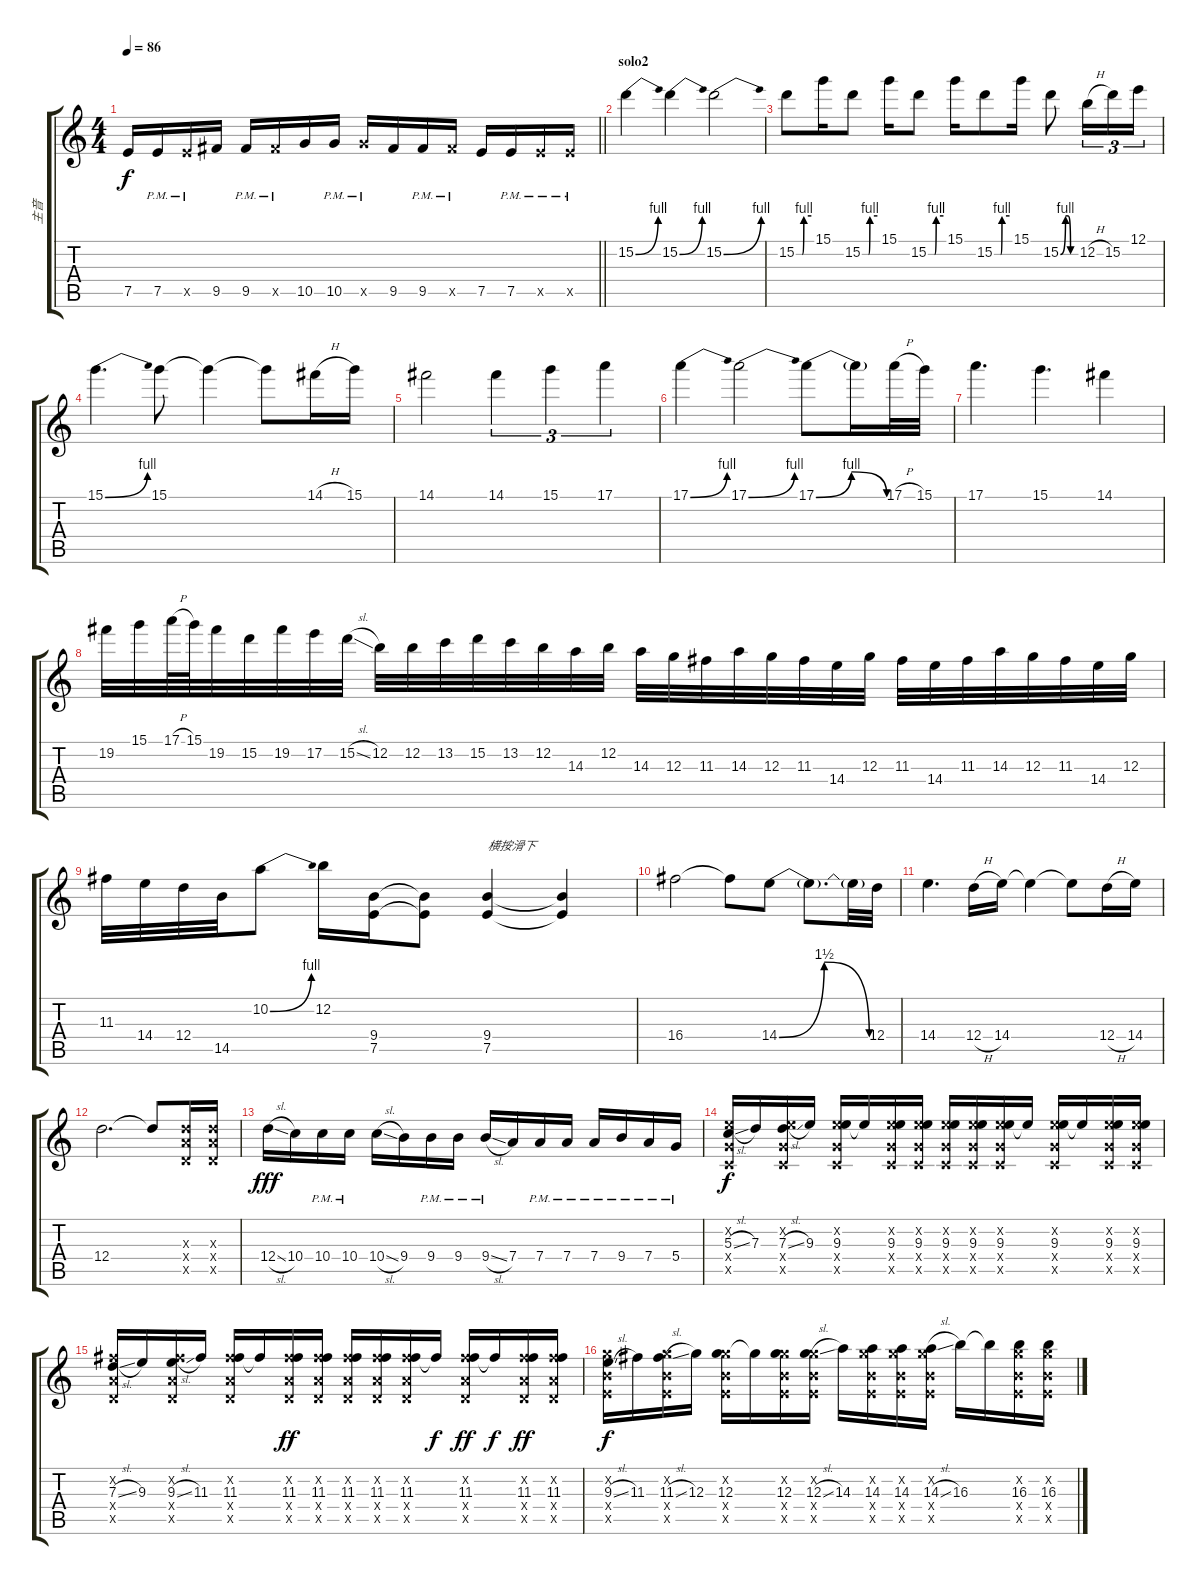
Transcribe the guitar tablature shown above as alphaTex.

\track ("主音" "主音") {instrument electricguitarclean}
\staff {score tabs}
\tuning (E4 B3 G3 D3 A2 E2) {hide}
\ts (4 4)
\tempo 86
\clef g2
\barLineRight lightlight
\ks c
7.5.16{dy f} 7.5{pm}.16 7.5{pm x}.16 9.5.16 9.5{pm}.16 9.5{pm x}.16 10.5.16 10.5{pm}.16 10.5{pm x}.16 9.5.16 9.5{pm}.16 9.5{pm x}.16 7.5.16 7.5{pm}.16 7.5{pm x}.16 7.5{pm x}.16 |
\section ("" "solo2")
15.2{be (bend 0 0 60 4)}.4{volume 16 instrument overdrivenguitar} 15.2{be (bend 0 0 60 4)}.4 15.2{be (bend 0 0 60 4)}.2 |
15.2{be (custom 0 0 24 0 30 4 60 4)}.8 15.1.16 15.2{be (custom 0 0 25 0 30 4 60 4)}.8 15.1.16 15.2{be (custom 0 0 25 0 31 4 60 4)}.8 15.1.16 15.2{be (custom 0 0 25 0 30 4 60 4)}.8 15.1.16 15.2{be (custom 0 0 20 4 30 4 40 0 60 0)}.8 12.2{h}.16{tu (3 2)} 15.2.16{tu (3 2)} 12.1.16{tu (3 2)} |
15.1{be (bend 0 0 60 4)}.4{d} 15.1.8 15.1{t}.4 15.1{t}.8 14.1{h}.16 15.1.16 |
14.1.2 14.1.4{tu (3 2)} 15.1.4{tu (3 2)} 17.1.4{tu (3 2)} |
17.1{be (bend 0 0 60 4)}.4 17.1{be (bend 0 0 60 4)}.2 17.1{be (bendrelease 0 0 15 4 55 4 60 0)}.8 17.1{t}.16 17.1{h}.32 15.1.32 |
17.1.4{d} 15.1.4{d} 14.1.4 |
19.2.32 15.1.32 17.1{h}.64 15.1.64 19.2.32 15.2.32 19.2.32 17.2.32 15.2{sl}.32 12.2.32 12.2.32 13.2.32 15.2.32 13.2.32 12.2.32 14.3.32 12.2.32 14.3.32 12.3.32 11.3.32 14.3.32 12.3.32 11.3.32 14.4.32 12.3.32 11.3.32 14.4.32 11.3.32 14.3.32 12.3.32 11.3.32 14.4.32 12.3.32 |
11.3.32 14.4.32 12.4.32 14.5.32 10.2{be (bend 0 0 60 4)}.8{instrument guitarharmonics} 12.2.16{instrument distortionguitar} (9.4 7.5).16 (9.4{t} 7.5{t}).8 (9.4 7.5).4{txt "横按滑下"} (9.4{t} 7.5{t}).4 |
16.4.2 16.4{t}.8 14.4{be (bendrelease 0 0 15 6 45 6 60 0)}.8 14.4{t}.8{d} 14.4{t}.32 12.4.32 |
14.4.4{d} 12.4{h}.16 14.4.16 14.4{t}.4 14.4{t}.8 12.4{h}.16 14.4.16 |
12.4.2{d} 12.4{t}.8 (7.3{x} 7.4{x} 5.5{x}).16 (7.3{x} 7.4{x} 5.5{x}).16 |
12.4{sl}.16{dy fff} 10.4.16 10.4{pm}.16 10.4{pm}.16 10.4{sl}.16 9.4.16 9.4{pm}.16 9.4{pm}.16 9.4{sl pm}.16 7.4.16 7.4{pm}.16 7.4{pm}.16 7.4{pm}.16 9.4{pm}.16 7.4{pm}.16 5.4{pm}.16 |
(5.2{x} 5.3{sl} 5.4{x} 3.5{x}).16{dy f} 7.3.16 (5.2{x} 7.3{sl} 5.4{x} 3.5{x}).16 9.3.16 (5.2{x} 9.3 5.4{x} 3.5{x}).16 9.3{t}.16 (5.2{x} 9.3 5.4{x} 3.5{x}).16 (5.2{x} 9.3 5.4{x} 3.5{x}).16 (5.2{x} 9.3 5.4{x} 3.5{x}).16 (5.2{x} 9.3 5.4{x} 3.5{x}).16 (5.2{x} 9.3 5.4{x} 3.5{x}).16 9.3{t}.16 (5.2{x} 9.3 5.4{x} 3.5{x}).16 9.3{t}.16 (5.2{x} 9.3 5.4{x} 3.5{x}).16 (5.2{x} 9.3 5.4{x} 3.5{x}).16 |
(7.2{x} 7.3{sl} 7.4{x} 5.5{x}).16 9.3.16 (7.2{x} 9.3{sl} 7.4{x} 5.5{x}).16 11.3.16 (7.2{x} 11.3 7.4{x} 5.5{x}).16 11.3{t}.16 (7.2{x} 11.3 7.4{x} 5.5{x}).16{dy ff} (7.2{x} 11.3 7.4{x} 5.5{x}).16 (7.2{x} 11.3 7.4{x} 5.5{x}).16 (7.2{x} 11.3 7.4{x} 5.5{x}).16 (7.2{x} 11.3 7.4{x} 5.5{x}).16 11.3{t}.16{dy f} (7.2{x} 11.3 7.4{x} 5.5{x}).16{dy ff} 11.3{t}.16{dy f} (7.2{x} 11.3 7.4{x} 5.5{x}).16{dy ff} (7.2{x} 11.3 7.4{x} 5.5{x}).16 |
(8.2{x} 9.3{sl} 9.4{x} 7.5{x}).16{dy f} 11.3.16 (8.2{x} 11.3{sl} 9.4{x} 7.5{x}).16 12.3.16 (8.2{x} 12.3 9.4{x} 7.5{x}).16 12.3{t}.16 (8.2{x} 12.3 9.4{x} 7.5{x}).16 (8.2{x} 12.3{sl} 9.4{x} 7.5{x}).16 14.3.16 (8.2{x} 14.3 9.4{x} 7.5{x}).16 (8.2{x} 14.3 9.4{x} 7.5{x}).16 (8.2{x} 14.3{sl} 9.4{x} 7.5{x}).16 16.3.16 16.3{t}.16 (8.2{x} 16.3 9.4{x} 7.5{x}).16 (8.2{x} 16.3 9.4{x} 7.5{x}).16
